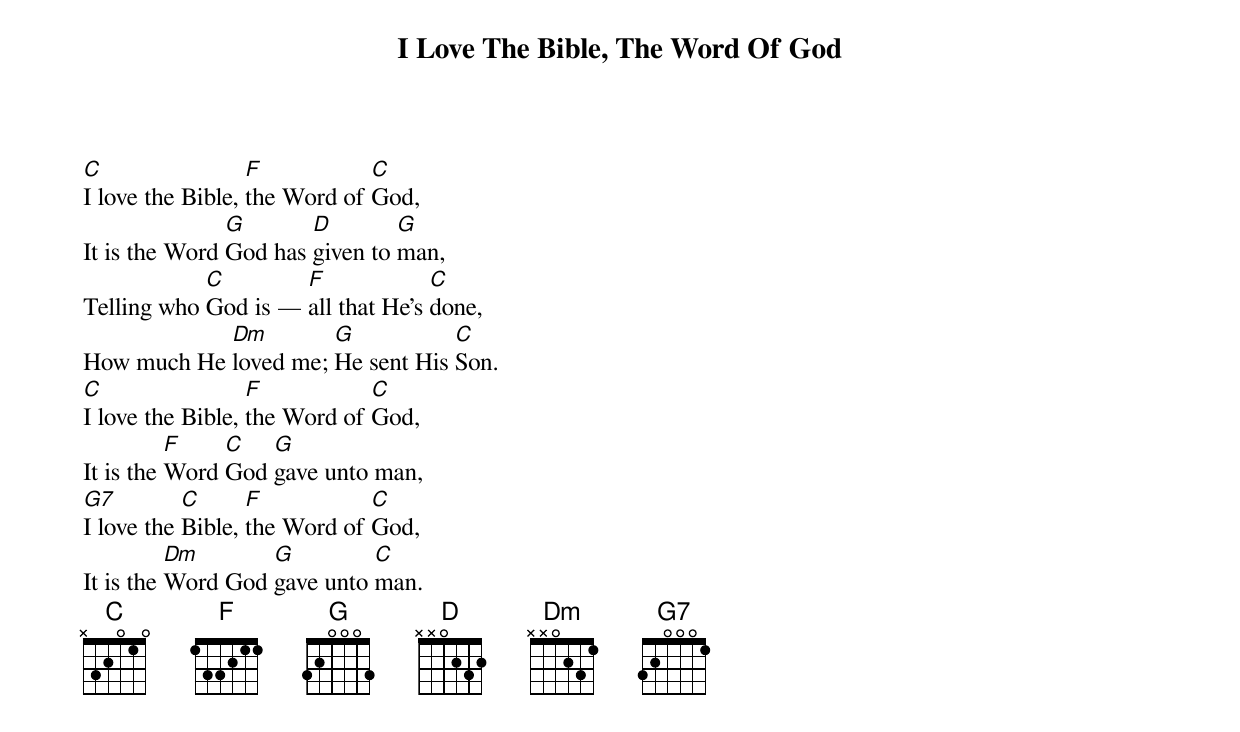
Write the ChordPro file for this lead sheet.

{title: I Love The Bible, The Word Of God}


[C]I love the Bible, [F]the Word of [C]God,
It is the Word [G]God has [D]given to [G]man,
Telling who [C]God is — [F]all that He's [C]done,
How much He [Dm]loved me; [G]He sent His [C]Son.
[C]I love the Bible, [F]the Word of [C]God,
It is the [F]Word [C]God [G]gave unto man,
[G7]I love the [C]Bible, [F]the Word of [C]God,
It is the [Dm]Word God [G]gave unto [C]man.
